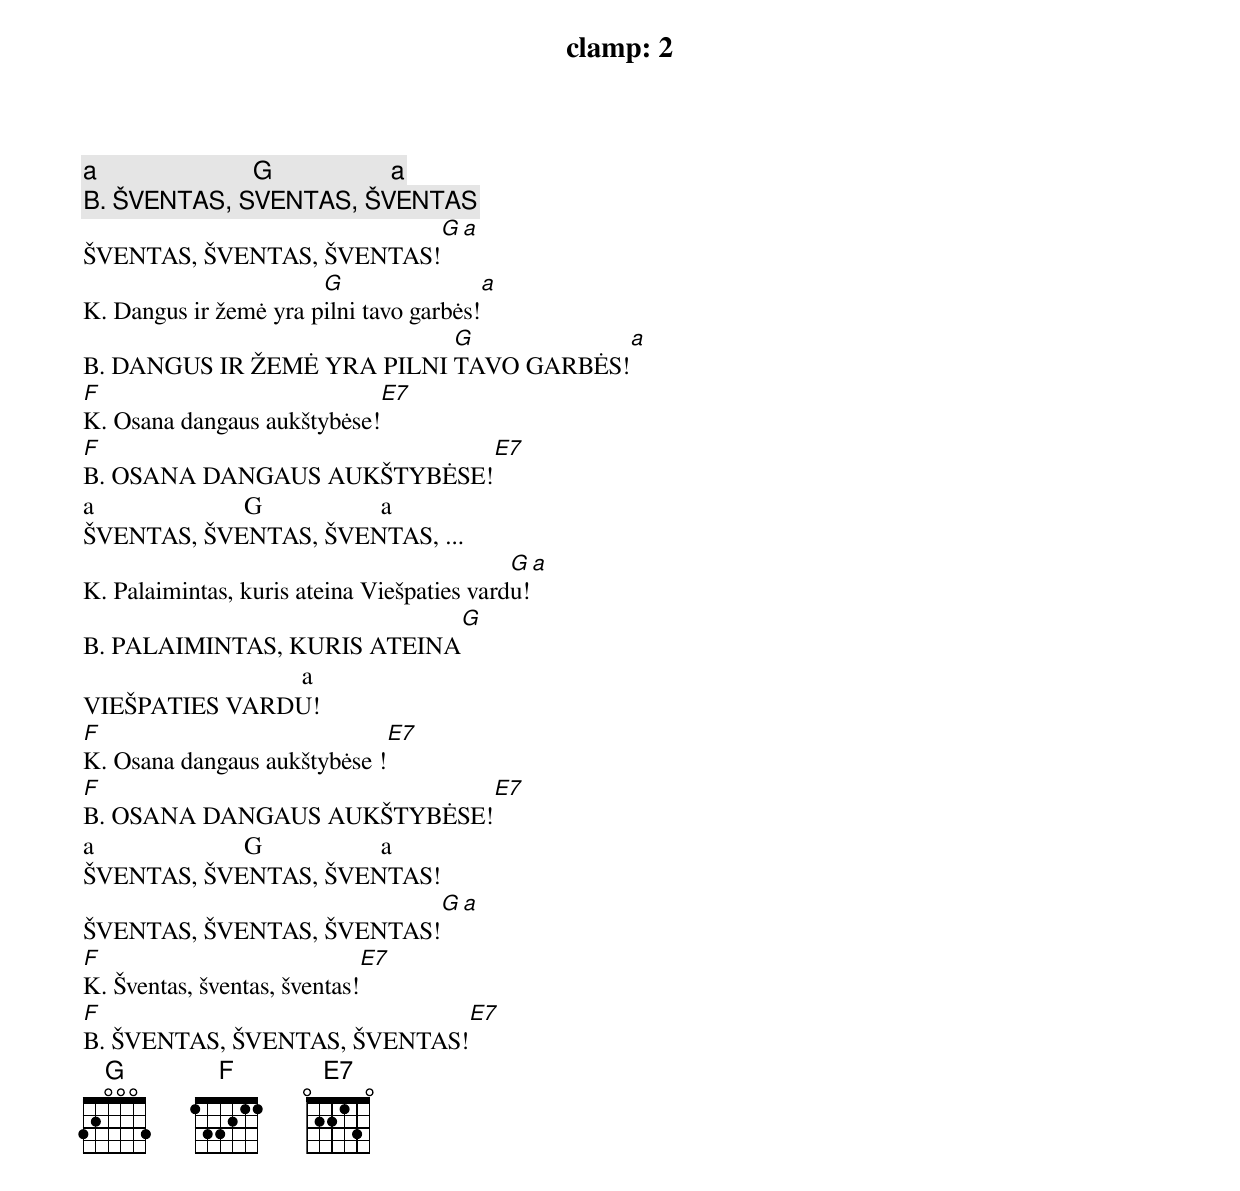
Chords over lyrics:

clamp: 2

a                         G                   a
B. ŠVENTAS, SVENTAS, ŠVENTAS
                           G                   a
ŠVENTAS, ŠVENTAS, ŠVENTAS!
                       G                                              a
K. Dangus ir žemė yra pilni tavo garbės!
                            G                                                      a
B. DANGUS IR ŽEMĖ YRA PILNI TAVO GARBĖS!
F                                             E7
K. Osana dangaus aukštybėse!
F                                                  E7
B. OSANA DANGAUS AUKŠTYBĖSE!
a                        G                   a
ŠVENTAS, ŠVENTAS, ŠVENTAS, ...
                                            G                                      a
K. Palaimintas, kuris ateina Viešpaties vardu!
                                                   G
B. PALAIMINTAS, KURIS ATEINA
                                   a
VIEŠPATIES VARDU!
F                                          E7
K. Osana dangaus aukštybėse !
F                                                E7
B. OSANA DANGAUS AUKŠTYBĖSE!
a                        G                   a
ŠVENTAS, ŠVENTAS, ŠVENTAS!
                          G                   a
ŠVENTAS, ŠVENTAS, ŠVENTAS!
F                                       E7
K. Šventas, šventas, šventas!
F                                             E7
B. ŠVENTAS, ŠVENTAS, ŠVENTAS!
